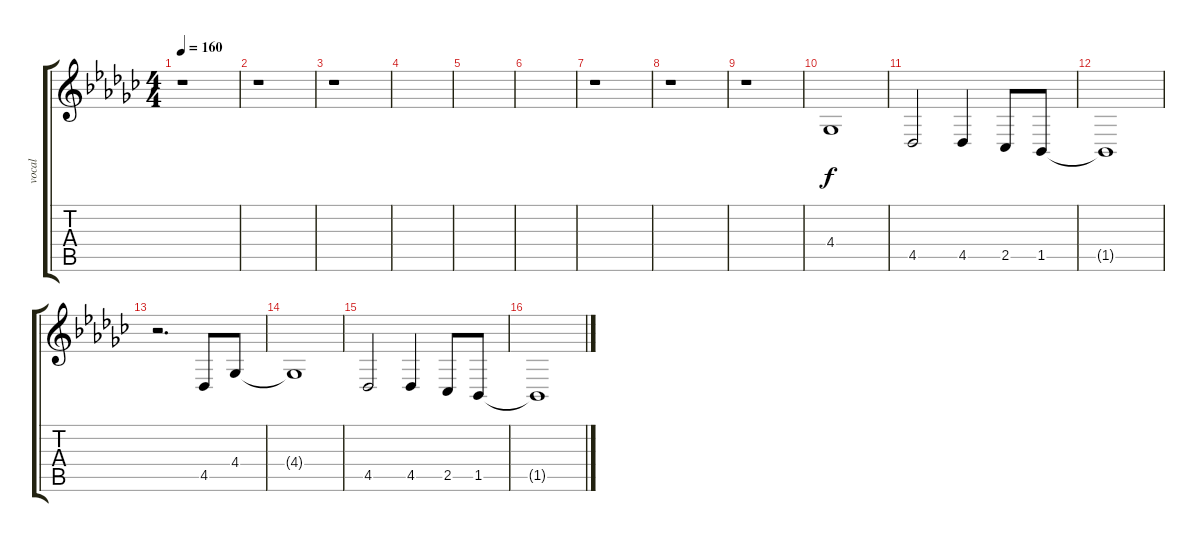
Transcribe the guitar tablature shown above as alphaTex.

\track ("vocal" "vocal") {instrument koto}
\staff {score tabs}
\tuning (E4 B3 G3 D3 A2 E2) {hide}
\ts (4 4)
\tempo 160
\clef g2
\ks gb
r.1{dy f instrument koto} |
r.1 |
r.1 |
|
|
|
r.1 |
r.1 |
r.1 |
4.4.1 |
4.5.2 4.5.4 2.5.8 1.5.8 |
1.5{t}.1 |
r.2{d} 4.5.8 4.4.8 |
4.4{t}.1 |
4.5.2 4.5.4 2.5.8 1.5.8 |
1.5{t}.1
